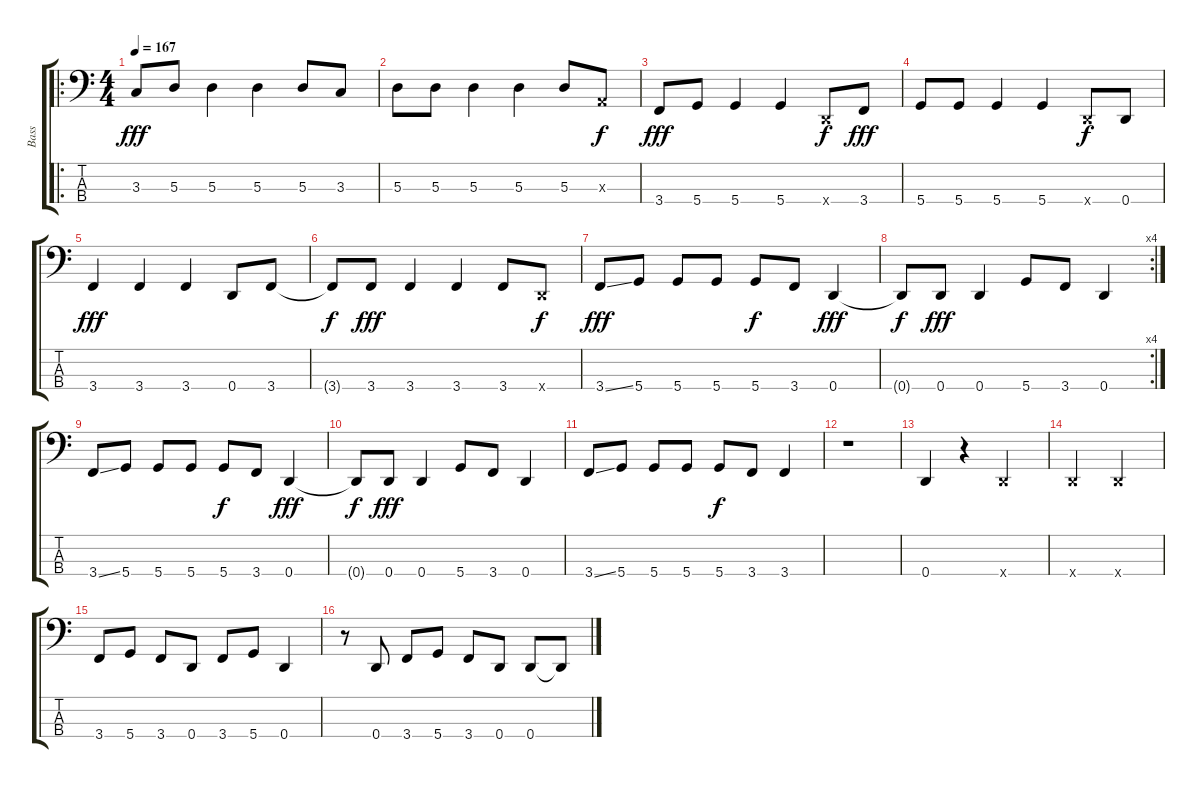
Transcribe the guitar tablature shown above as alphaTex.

\track ("Bass" "Bass") {instrument acousticguitarsteel}
\staff {score tabs}
\tuning (G2 D2 A1 D1) {hide}
\ro
\ts (4 4)
\tempo 167
\clef f4
\ks c
3.3.8{dy fff} 5.3.8 5.3.4 5.3.4 5.3.8 3.3.8 |
5.3.8 5.3.8 5.3.4 5.3.4 5.3.8 0.3{x}.8{dy f} |
3.4.8{dy fff} 5.4.8 5.4.4 5.4.4 0.4{x}.8{dy f} 3.4.8{dy fff} |
5.4.8 5.4.8 5.4.4 5.4.4 0.4{x}.8{dy f} 0.4.8 |
3.4.4{dy fff} 3.4.4 3.4.4 0.4.8 3.4.8 |
3.4{t}.8{dy f} 3.4.8{dy fff} 3.4.4 3.4.4 3.4.8 0.4{x}.8{dy f} |
3.4{ss}.8{dy fff} 5.4.8 5.4.8 5.4.8 5.4.8{dy f} 3.4.8 0.4.4{dy fff} |
\rc 4
0.4{t}.8{dy f} 0.4.8{dy fff} 0.4.4 5.4.8 3.4.8 0.4.4 |
3.4{ss}.8 5.4.8 5.4.8 5.4.8 5.4.8{dy f} 3.4.8 0.4.4{dy fff} |
0.4{t}.8{dy f} 0.4.8{dy fff} 0.4.4 5.4.8 3.4.8 0.4.4 |
3.4{ss}.8 5.4.8 5.4.8 5.4.8 5.4.8{dy f} 3.4.8 3.4.4 |
r.1 |
0.4.4 r.4 0.4{x}.2 |
0.4{x}.2 0.4{x}.2 |
3.4.8 5.4.8 3.4.8 0.4.8 3.4.8 5.4.8 0.4.4 |
r.8 0.4.8 3.4.8 5.4.8 3.4.8 0.4.8 0.4.8 0.4{t}.8
